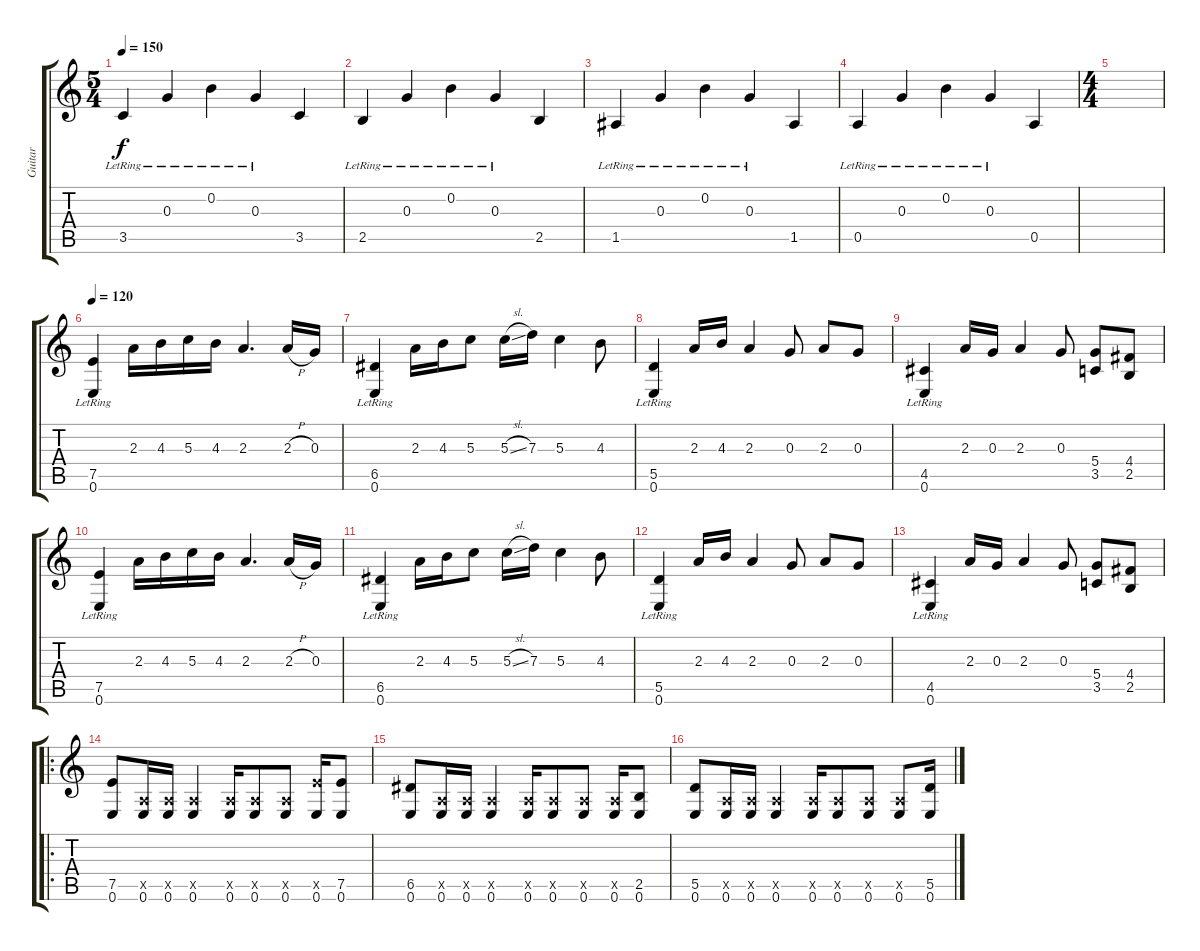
\track ("Guitar" "Guitar") {instrument electricguitarclean}
\staff {score tabs}
\tuning (E4 B3 G3 D3 A2 E2) {hide}
\ts (5 4)
\tempo 150
\clef g2
\ks c
3.5{lr}.4{dy f} 0.3{lr}.4 0.2{lr}.4 0.3{lr}.4 3.5.4 |
2.5{lr}.4 0.3{lr}.4 0.2{lr}.4 0.3{lr}.4 2.5.4 |
1.5{lr}.4 0.3{lr}.4 0.2{lr}.4 0.3{lr}.4 1.5.4 |
0.5{lr}.4 0.3{lr}.4 0.2{lr}.4 0.3{lr}.4 0.5.4 |
\ts (4 4)
|
\tempo 120
(7.5{lr} 0.6{lr}).4{instrument overdrivenguitar} 2.3.16 4.3.16 5.3.16 4.3.16 2.3.4{d} 2.3{h}.16 0.3.16 |
(6.5{lr} 0.6{lr}).4 2.3.16 4.3.16 5.3.8 5.3{sl}.16 7.3.16 5.3.4 4.3.8 |
(5.5{lr} 0.6{lr}).4 2.3.16 4.3.16 2.3.4 0.3.8 2.3.8 0.3.8 |
(4.5{lr} 0.6{lr}).4 2.3.16 0.3.16 2.3.4 0.3.8 (5.4 3.5).8 (4.4 2.5).8 |
(7.5{lr} 0.6{lr}).4 2.3.16 4.3.16 5.3.16 4.3.16 2.3.4{d} 2.3{h}.16 0.3.16 |
(6.5{lr} 0.6).4 2.3.16 4.3.16 5.3.8 5.3{sl}.16 7.3.16 5.3.4 4.3.8 |
(5.5{lr} 0.6).4 2.3.16 4.3.16 2.3.4 0.3.8 2.3.8 0.3.8 |
(4.5{lr} 0.6).4 2.3.16 0.3.16 2.3.4 0.3.8 (5.4 3.5).8 (4.4 2.5).8 |
\ro
(7.5 0.6).8 (0.5{x} 0.6).16 (0.5{x} 0.6).16 (0.5{x} 0.6).4 (0.5{x} 0.6).16 (0.5{x} 0.6).8 (0.5{x} 0.6).8 (7.5{x} 0.6).16 (7.5 0.6).8 |
(6.5 0.6).8 (0.5{x} 0.6).16 (0.5{x} 0.6).16 (0.5{x} 0.6).4 (0.5{x} 0.6).16 (0.5{x} 0.6).8 (0.5{x} 0.6).8 (0.5{x} 0.6).16 (2.5 0.6).8 |
(5.5 0.6).8 (0.5{x} 0.6).16 (0.5{x} 0.6).16 (0.5{x} 0.6).4 (0.5{x} 0.6).16 (0.5{x} 0.6).8 (0.5{x} 0.6).8 (0.5{x} 0.6).8 (5.5 0.6).16
